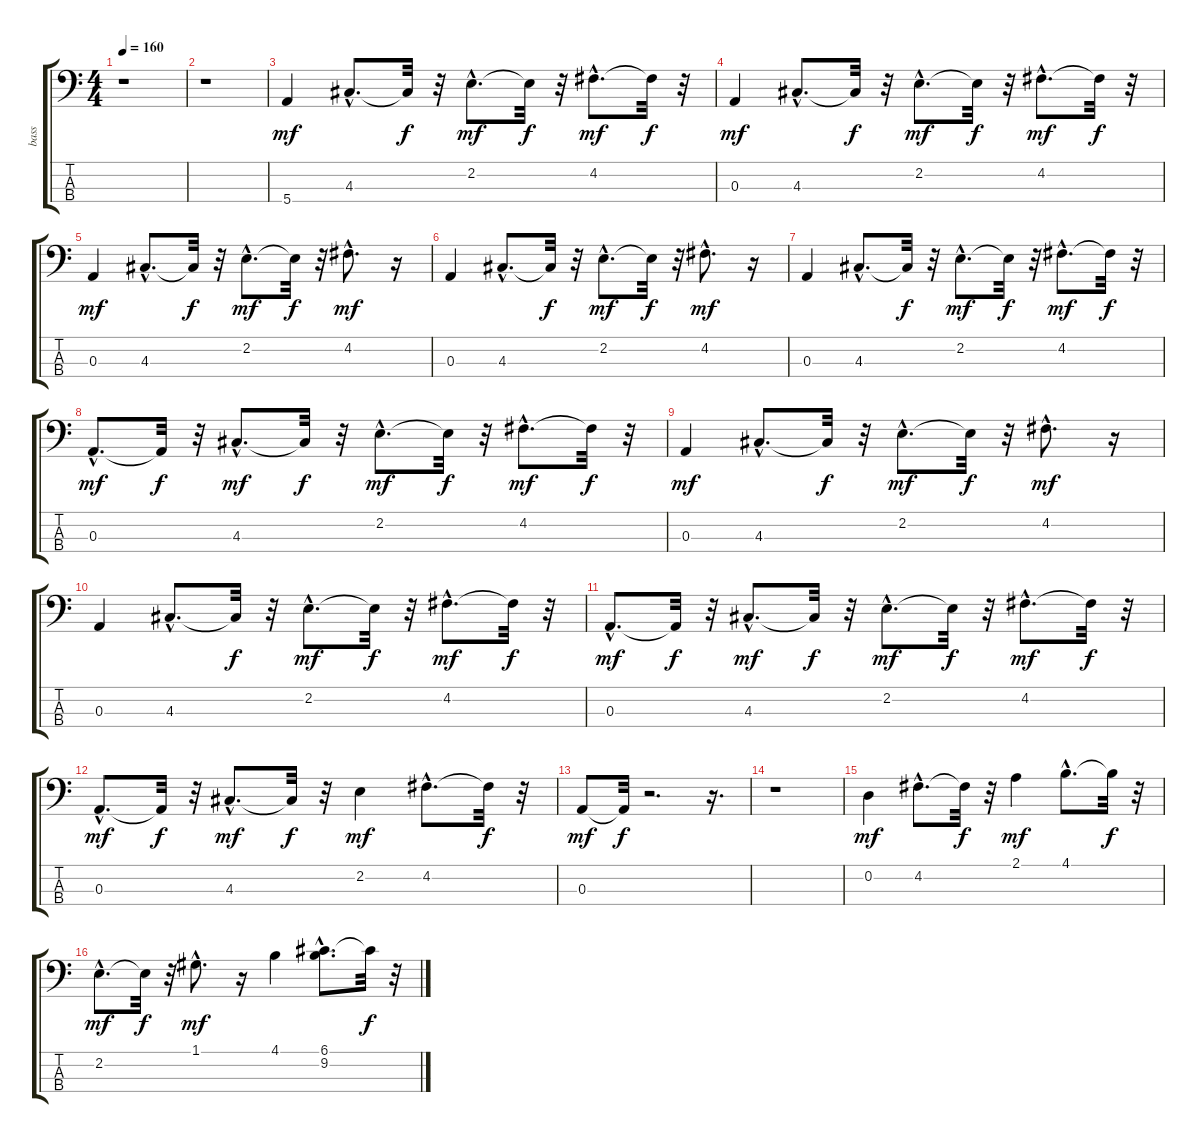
\track ("bass" "bass") {instrument acousticbass}
\staff {score tabs}
\tuning (G2 D2 A1 E1) {hide}
\ts (4 4)
\tempo 160
\clef f4
\ks c
r.1{dy mf instrument acousticbass} |
r.1 |
5.4.4{volume 12 balance 8 instrument acousticbass} 4.3{hac}.8{d} 4.3{t}.32{dy f} r.32 2.2{hac}.8{d dy mf} 2.2{t}.32{dy f} r.32 4.2{hac}.8{d dy mf} 4.2{t}.32{dy f} r.32 |
0.3.4{dy mf} 4.3{hac}.8{d} 4.3{t}.32{dy f} r.32 2.2{hac}.8{d dy mf} 2.2{t}.32{dy f} r.32 4.2{hac}.8{d dy mf} 4.2{t}.32{dy f} r.32 |
0.3.4{dy mf} 4.3{hac}.8{d} 4.3{t}.32{dy f} r.32 2.2{hac}.8{d dy mf} 2.2{t}.32{dy f} r.32 4.2{hac}.8{d dy mf} r.16 |
0.3.4 4.3{hac}.8{d} 4.3{t}.32{dy f} r.32 2.2{hac}.8{d dy mf} 2.2{t}.32{dy f} r.32 4.2{hac}.8{d dy mf} r.16 |
0.3.4 4.3{hac}.8{d} 4.3{t}.32{dy f} r.32 2.2{hac}.8{d dy mf} 2.2{t}.32{dy f} r.32 4.2{hac}.8{d dy mf} 4.2{t}.32{dy f} r.32 |
0.3{hac}.8{d dy mf} 0.3{t}.32{dy f} r.32 4.3{hac}.8{d dy mf} 4.3{t}.32{dy f} r.32 2.2{hac}.8{d dy mf} 2.2{t}.32{dy f} r.32 4.2{hac}.8{d dy mf} 4.2{t}.32{dy f} r.32 |
0.3.4{dy mf} 4.3{hac}.8{d} 4.3{t}.32{dy f} r.32 2.2{hac}.8{d dy mf} 2.2{t}.32{dy f} r.32 4.2{hac}.8{d dy mf} r.16 |
0.3.4 4.3{hac}.8{d} 4.3{t}.32{dy f} r.32 2.2{hac}.8{d dy mf} 2.2{t}.32{dy f} r.32 4.2{hac}.8{d dy mf} 4.2{t}.32{dy f} r.32 |
0.3{hac}.8{d dy mf} 0.3{t}.32{dy f} r.32 4.3{hac}.8{d dy mf} 4.3{t}.32{dy f} r.32 2.2{hac}.8{d dy mf} 2.2{t}.32{dy f} r.32 4.2{hac}.8{d dy mf} 4.2{t}.32{dy f} r.32 |
0.3{hac}.8{d dy mf} 0.3{t}.32{dy f} r.32 4.3{hac}.8{d dy mf} 4.3{t}.32{dy f} r.32 2.2.4{dy mf} 4.2{hac}.8{d} 4.2{t}.32{dy f} r.32 |
0.3.8{dy mf} 0.3{t}.32{dy f} r.2{d} r.16{d} |
r.1 |
0.2.4{dy mf} 4.2{hac}.8{d} 4.2{t}.32{dy f} r.32 2.1.4{dy mf} 4.1{hac}.8{d} 4.1{t}.32{dy f} r.32 |
2.2{hac}.8{d dy mf} 2.2{t}.32{dy f} r.32 1.1{hac}.8{d dy mf} r.16 4.1.4 (6.1{hac} 9.2).8{d} 6.1{t}.32{dy f} r.32
